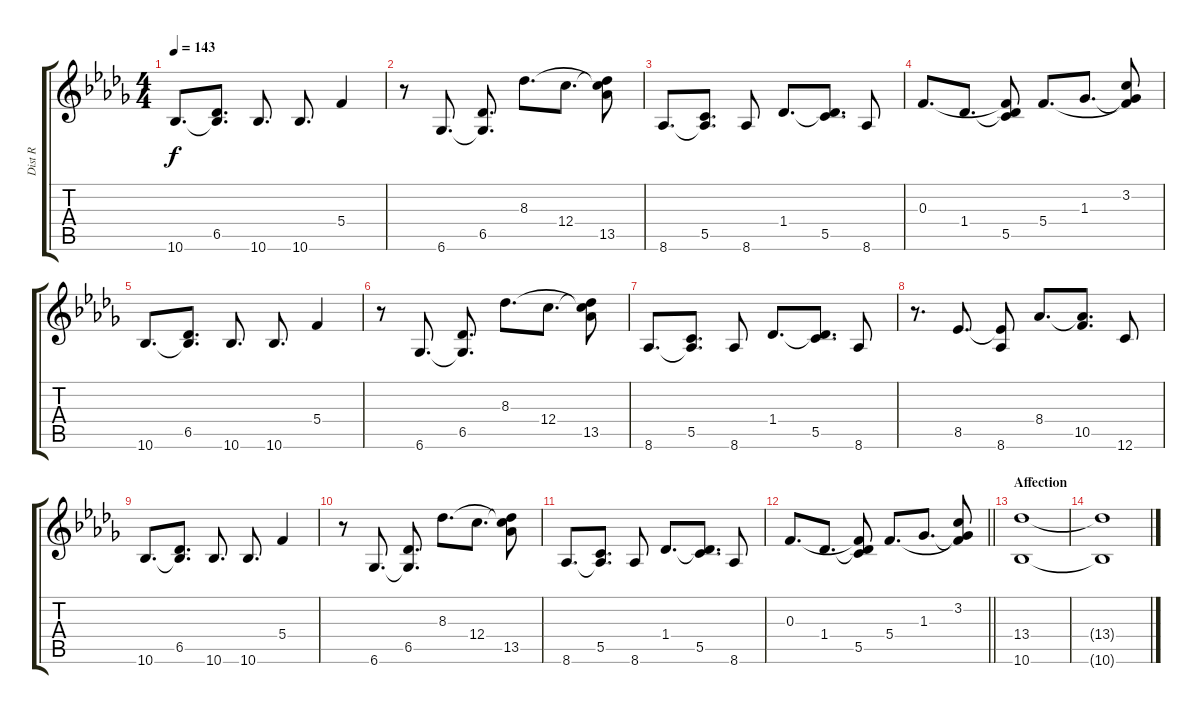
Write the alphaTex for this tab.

\track ("Dist R" "Dist R") {instrument distortionguitar}
\staff {score tabs}
\tuning (D4 A3 F3 C3 G2 C2) {hide}
\ts (4 4)
\tempo 143
\clef g2
\ks db
10.6.8{d dy f} (6.5 10.6{t}).8{d} 10.6.8{d} 10.6.8{d} 5.4.4 |
r.8 6.6.8{d} (6.5 6.6{t}).8{d} 8.3.8{d} 12.4.8{d} (8.3{t} 12.4{t} 13.5).8 |
8.6.8{d} (5.5 8.6{t}).8{d} 8.6.8 1.4.8{d} (1.4{t} 5.5).8{d} 8.6.8 |
0.3.8{d} 1.4.8{d} (0.3{t} 1.4{t} 5.5).8 5.4.8{d} 1.3.8{d} (3.2 1.3{t} 5.4{t}).8 |
10.6.8{d} (6.5 10.6{t}).8{d} 10.6.8{d} 10.6.8{d} 5.4.4 |
r.8 6.6.8{d} (6.5 6.6{t}).8{d} 8.3.8{d} 12.4.8{d} (8.3{t} 12.4{t} 13.5).8 |
8.6.8{d} (5.5 8.6{t}).8{d} 8.6.8 1.4.8{d} (1.4{t} 5.5).8{d} 8.6.8 |
r.8{d} 8.5.8{d} (8.5{t} 8.6).8 8.4.8{d} (8.4{t} 10.5).8{d} 12.6.8 |
10.6.8{d} (6.5 10.6{t}).8{d} 10.6.8{d} 10.6.8{d} 5.4.4 |
r.8 6.6.8{d} (6.5 6.6{t}).8{d} 8.3.8{d} 12.4.8{d} (8.3{t} 12.4{t} 13.5).8 |
8.6.8{d} (5.5 8.6{t}).8{d} 8.6.8 1.4.8{d} (1.4{t} 5.5).8{d} 8.6.8 |
\barLineRight lightlight
0.3.8{d} 1.4.8{d} (0.3{t} 1.4{t} 5.5).8 5.4.8{d} 1.3.8{d} (3.2 1.3{t} 5.4{t}).8 |
\section ("" "Affection")
(13.4 10.6).1{volume 0} |
(13.4{t} 10.6{t}).1
